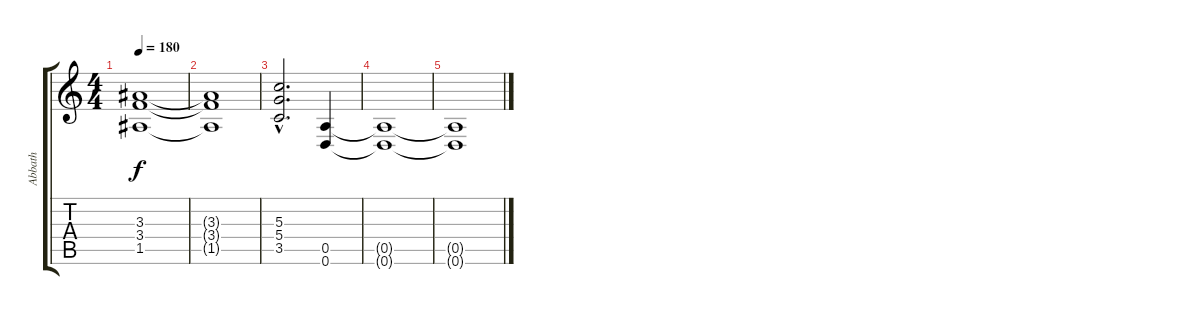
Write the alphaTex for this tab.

\track ("Abbath" "Abbath") {instrument distortionguitar}
\staff {score tabs}
\tuning (E4 B3 G3 D3 A2 D2) {hide}
\ts (4 4)
\tempo 180
\clef g2
\ks c
(3.3 3.4 1.5).1{dy f} |
(3.3{t} 3.4{t} 1.5{t}).1 |
(5.3{hac} 5.4{hac} 3.5{hac}).2{d} (0.5 0.6).4 |
(0.5{t} 0.6{t}).1 |
(0.5{t} 0.6{t}).1
